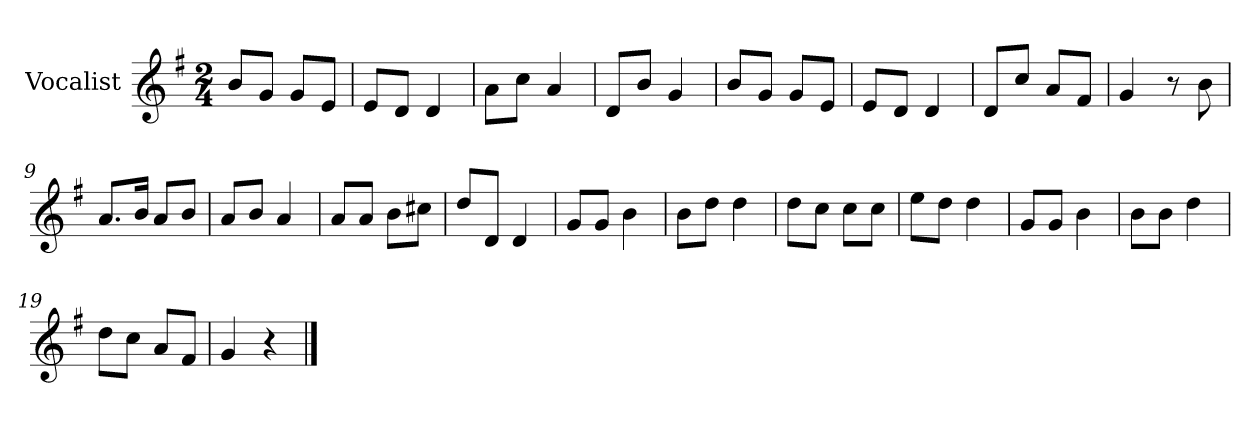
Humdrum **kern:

**kern
*part1
*staff1
*I"Vocalist
*k[f#]
*G:
*M2/4
=1
8bL
8gJ
8gL
8eJ
=2
8eL
8dJ
4d
=3
8aL
8ccJ
4a
=4
8dL
8bJ
4g
=5
8bL
8gJ
8gL
8eJ
=6
8eL
8dJ
4d
=7
8dL
8ccJ
8aL
8f#J
=8
4g
8r
8b
=9
8.aL
16bJk
8aL
8bJ
=10
8aL
8bJ
4a
=11
8aL
8aJ
8bL
8cc#XJ
=12
8ddL
8dJ
4d
=13
8gL
8gJ
4b
=14
8bL
8ddJ
4dd
=15
8ddL
8ccJ
8ccL
8ccJ
=16
8eeL
8ddJ
4dd
=17
8gL
8gJ
4b
=18
8bL
8bJ
4dd
=19
8ddL
8ccJ
8aL
8f#J
=20
4g
4r
==
*-
